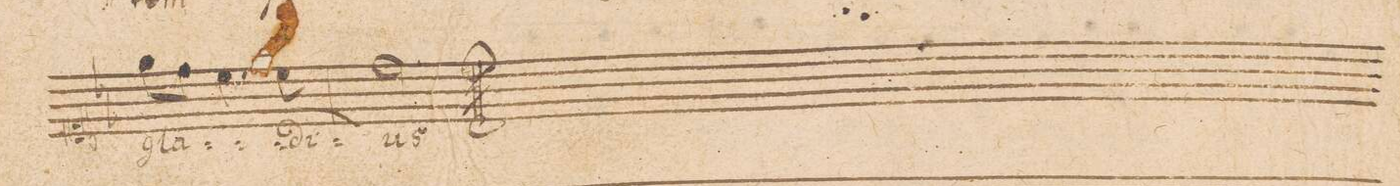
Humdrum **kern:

**kern	**text
*I"CANTVS.	*
*clefC1	*
*k[b-e-]	*
*M3/4	*
8ee-\L	gla-
8dd\J	.
4.cc\	.
8cc\	-di-
=34	=34
2.dd\	-us
==	==
*-	*-
